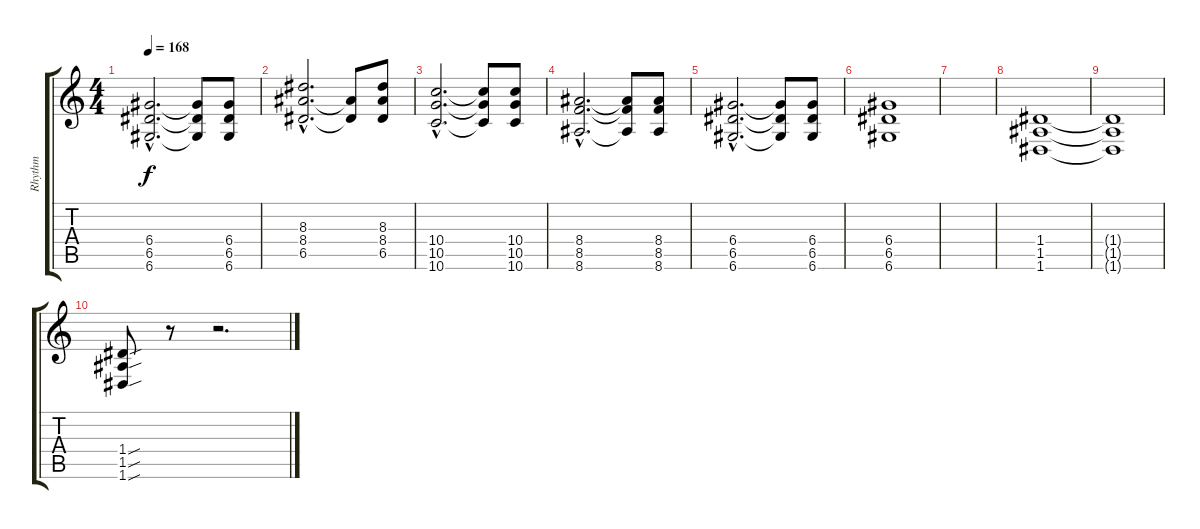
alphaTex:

\track ("Rhythm" "Rhythm") {instrument overdrivenguitar}
\staff {score tabs}
\tuning (E4 B3 G3 D3 A2 D2) {hide}
\ts (4 4)
\tempo 168
\clef g2
\ks c
(6.4{hac} 6.5{hac} 6.6{hac}).2{d dy f} (6.4{t} 6.5{t} 6.6{t}).8 (6.4 6.5 6.6).8 |
(8.3{hac} 8.4{hac} 6.5{hac}).2{d} (8.4{t} 6.5{t}).8 (8.3 8.4 6.5).8 |
(10.4{hac} 10.5{hac} 10.6{hac}).2{d} (10.4{t} 10.5{t} 10.6{t}).8 (10.4 10.5 10.6).8 |
(8.4{hac} 8.5{hac} 8.6{hac}).2{d} (8.4{t} 8.5{t} 8.6{t}).8 (8.4 8.5 8.6).8 |
(6.4{hac} 6.5{hac} 6.6{hac}).2{d} (6.4{t} 6.5{t} 6.6{t}).8 (6.4 6.5 6.6).8 |
(6.4 6.5 6.6).1 |
|
(1.4 1.5 1.6).1 |
(1.4{t} 1.5{t} 1.6{t}).1 |
(1.4{sou} 1.5{sou} 1.6{sou}).8 r.8 r.2{d}
